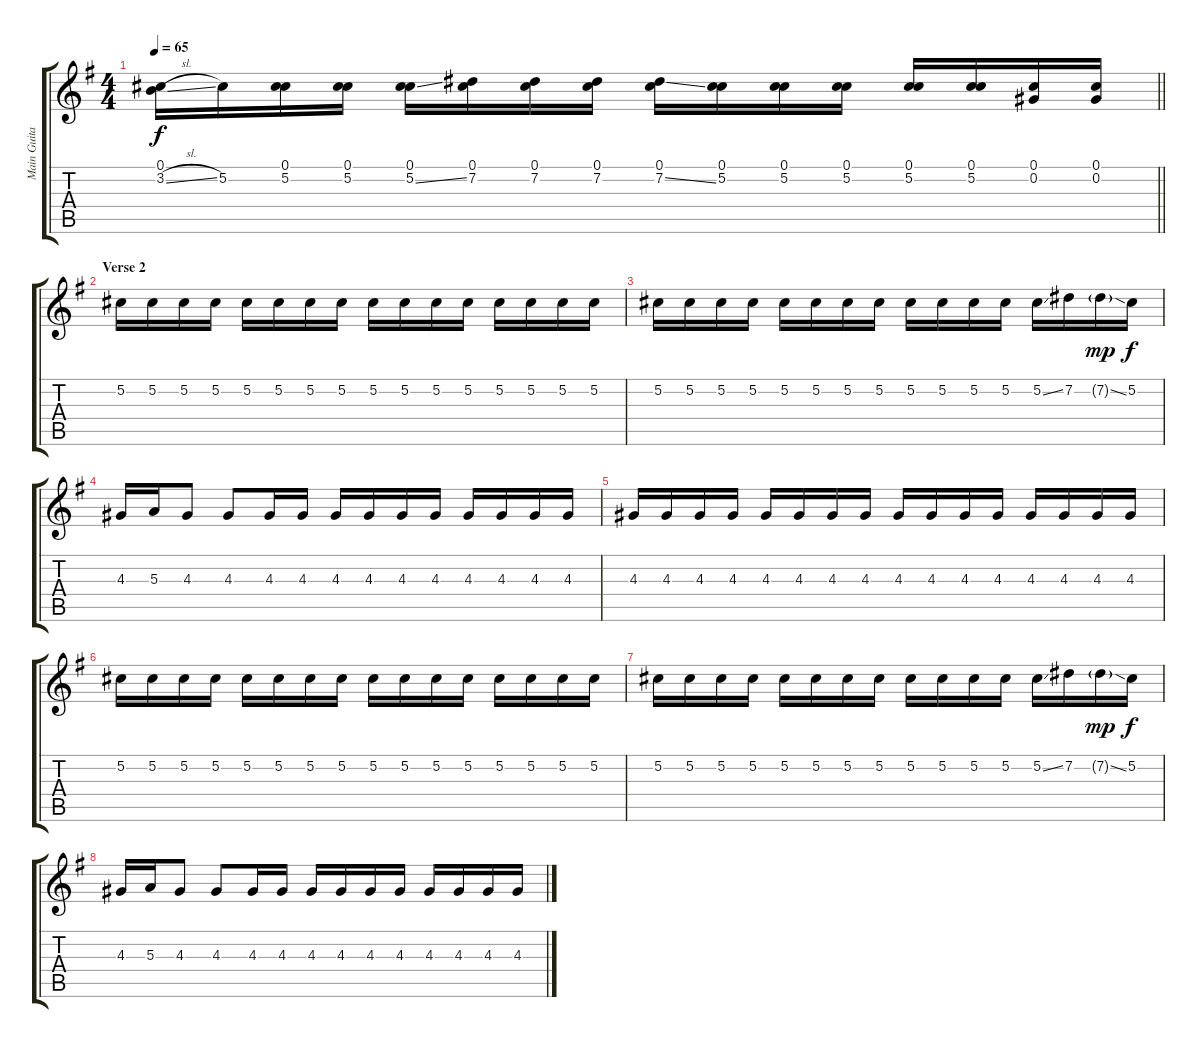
\track ("Main Guitar" "Main Guita") {instrument distortionguitar}
\staff {score tabs}
\tuning (Db4 Ab3 E3 B2 Gb2 Db2) {hide}
\ts (4 4)
\tempo 65
\clef g2
\barLineRight lightlight
\ks g
(0.1 3.2{sl}).16{dy f} 5.2.16 (0.1 5.2).16 (0.1 5.2).16 (0.1 5.2{ss}).16 (0.1 7.2).16 (0.1 7.2).16 (0.1 7.2).16 (0.1 7.2{ss}).16 (0.1 5.2).16 (0.1 5.2).16 (0.1 5.2).16 (0.1 5.2).16 (0.1 5.2).16 (0.1 0.2).16 (0.1 0.2).16 |
\section ("" "Verse 2")
5.2.16 5.2.16 5.2.16 5.2.16 5.2.16 5.2.16 5.2.16 5.2.16 5.2.16 5.2.16 5.2.16 5.2.16 5.2.16 5.2.16 5.2.16 5.2.16 |
5.2.16 5.2.16 5.2.16 5.2.16 5.2.16 5.2.16 5.2.16 5.2.16 5.2.16 5.2.16 5.2.16 5.2.16 5.2{ss}.16 7.2.16 7.2{ss g}.16{dy mp} 5.2.16{dy f} |
4.3.16 5.3.16 4.3.8 4.3.8 4.3.16 4.3.16 4.3.16 4.3.16 4.3.16 4.3.16 4.3.16 4.3.16 4.3.16 4.3.16 |
4.3.16 4.3.16 4.3.16 4.3.16 4.3.16 4.3.16 4.3.16 4.3.16 4.3.16 4.3.16 4.3.16 4.3.16 4.3.16 4.3.16 4.3.16 4.3.16 |
5.2.16 5.2.16 5.2.16 5.2.16 5.2.16 5.2.16 5.2.16 5.2.16 5.2.16 5.2.16 5.2.16 5.2.16 5.2.16 5.2.16 5.2.16 5.2.16 |
5.2.16 5.2.16 5.2.16 5.2.16 5.2.16 5.2.16 5.2.16 5.2.16 5.2.16 5.2.16 5.2.16 5.2.16 5.2{ss}.16 7.2.16 7.2{ss g}.16{dy mp} 5.2.16{dy f} |
4.3.16 5.3.16 4.3.8 4.3.8 4.3.16 4.3.16 4.3.16 4.3.16 4.3.16 4.3.16 4.3.16 4.3.16 4.3.16 4.3.16
